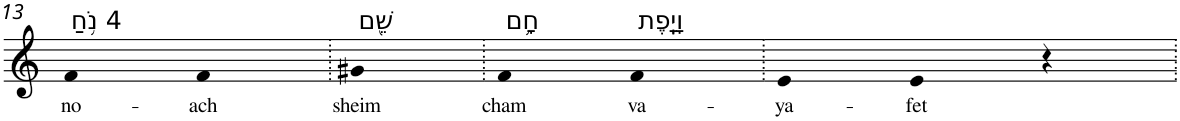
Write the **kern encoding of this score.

**kern	**text
*part1	*part1
*staff1	*staff1
*I"Piano	*
*I'Pno	*
!!LO:PB:g=z
*clefG2	*
*k[]	*
=13	=13
!LO:TX:a:t=4 נֹ֥חַ	!
!	!LO:LY:b
4f	no-
!	!LO:LY:b
4f	-ach
=14.	=14.
!LO:TX:a:t=שֵׁ֖ם	!
!	!LO:LY:b
4g#X	sheim
=15.	=15.
!LO:TX:a:t=חָ֥ם	!
!	!LO:LY:b
4f	cham
!LO:TX:a:t=וָיָֽפֶת	!
!	!LO:LY:b
4f	va-
=16.	=16.
!	!LO:LY:b
4e	-ya-
!	!LO:LY:b
4e	-fet
4r	.
=.	=.
*-	*-
